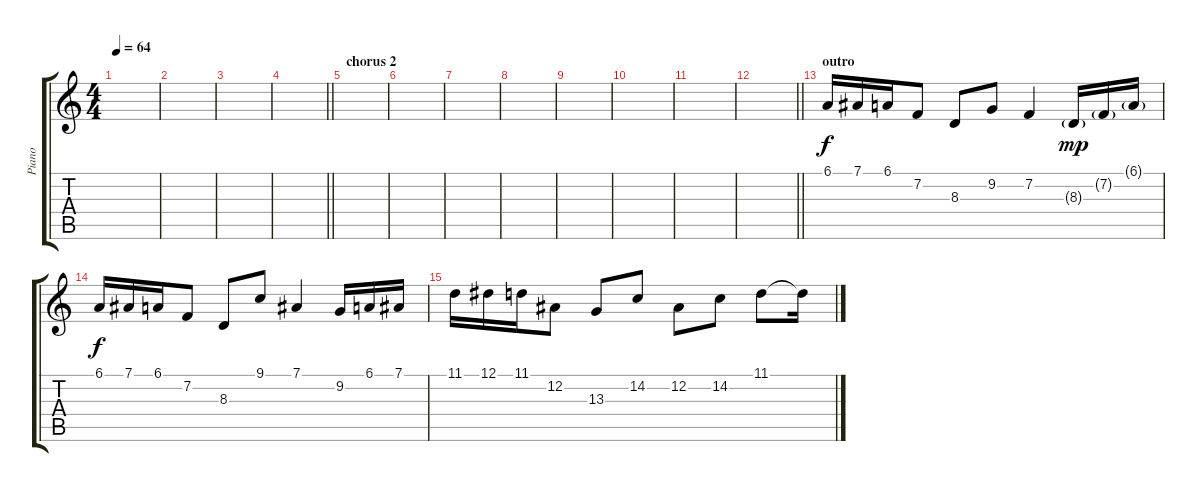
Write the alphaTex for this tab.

\track ("Piano" "Piano") {instrument acousticgrandpiano}
\staff {score tabs}
\tuning (Eb4 Bb3 Gb3 Db3 Ab2 Eb2) {hide}
\ts (4 4)
\tempo 64
\clef g2
\ks c
|
|
|
\barLineRight lightlight
|
\section ("" "chorus 2")
|
|
|
|
|
|
|
\barLineRight lightlight
|
\section ("" "outro")
6.1.16 7.1.16 6.1.16 7.2.8 8.3.8 9.2.8 7.2.4 8.3{g}.16{dy mp} 7.2{g}.16 6.1{g}.16 |
6.1.16{dy f} 7.1.16 6.1.16 7.2.8 8.3.8 9.1.8 7.1.4 9.2.16 6.1.16 7.1.16 |
11.1.16 12.1.16 11.1.16 12.2.8 13.3.8 14.2.8 12.2.8 14.2.8 11.1.8 11.1{t}.16
